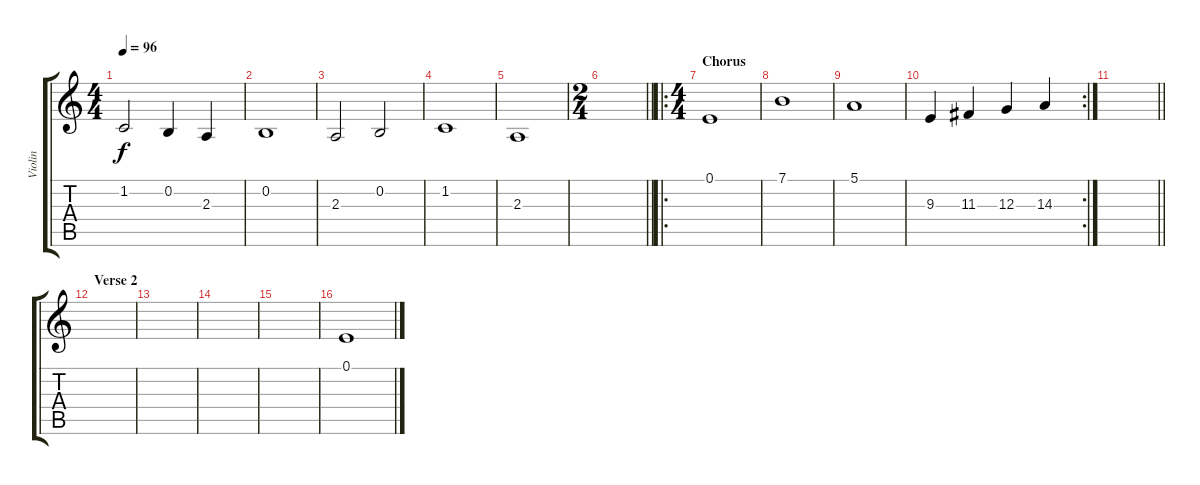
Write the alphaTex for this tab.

\track ("Violin" "Violin") {instrument violin}
\staff {score tabs}
\tuning (E4 B3 G3 D3 A2 E2) {hide}
\ts (4 4)
\tempo 96
\clef g2
\ks c
1.2.2{dy f} 0.2.4 2.3.4 |
0.2.1 |
2.3.2 0.2.2 |
1.2.1 |
2.3.1 |
\ts (2 4)
\barLineRight lightlight
|
\ro
\ts (4 4)
\section ("" "Chorus")
0.1.1 |
7.1.1 |
5.1.1 |
\rc 2
9.3.4 11.3.4 12.3.4 14.3.4 |
\barLineRight lightlight
|
\section ("" "Verse 2")
|
|
|
|
0.1.1
